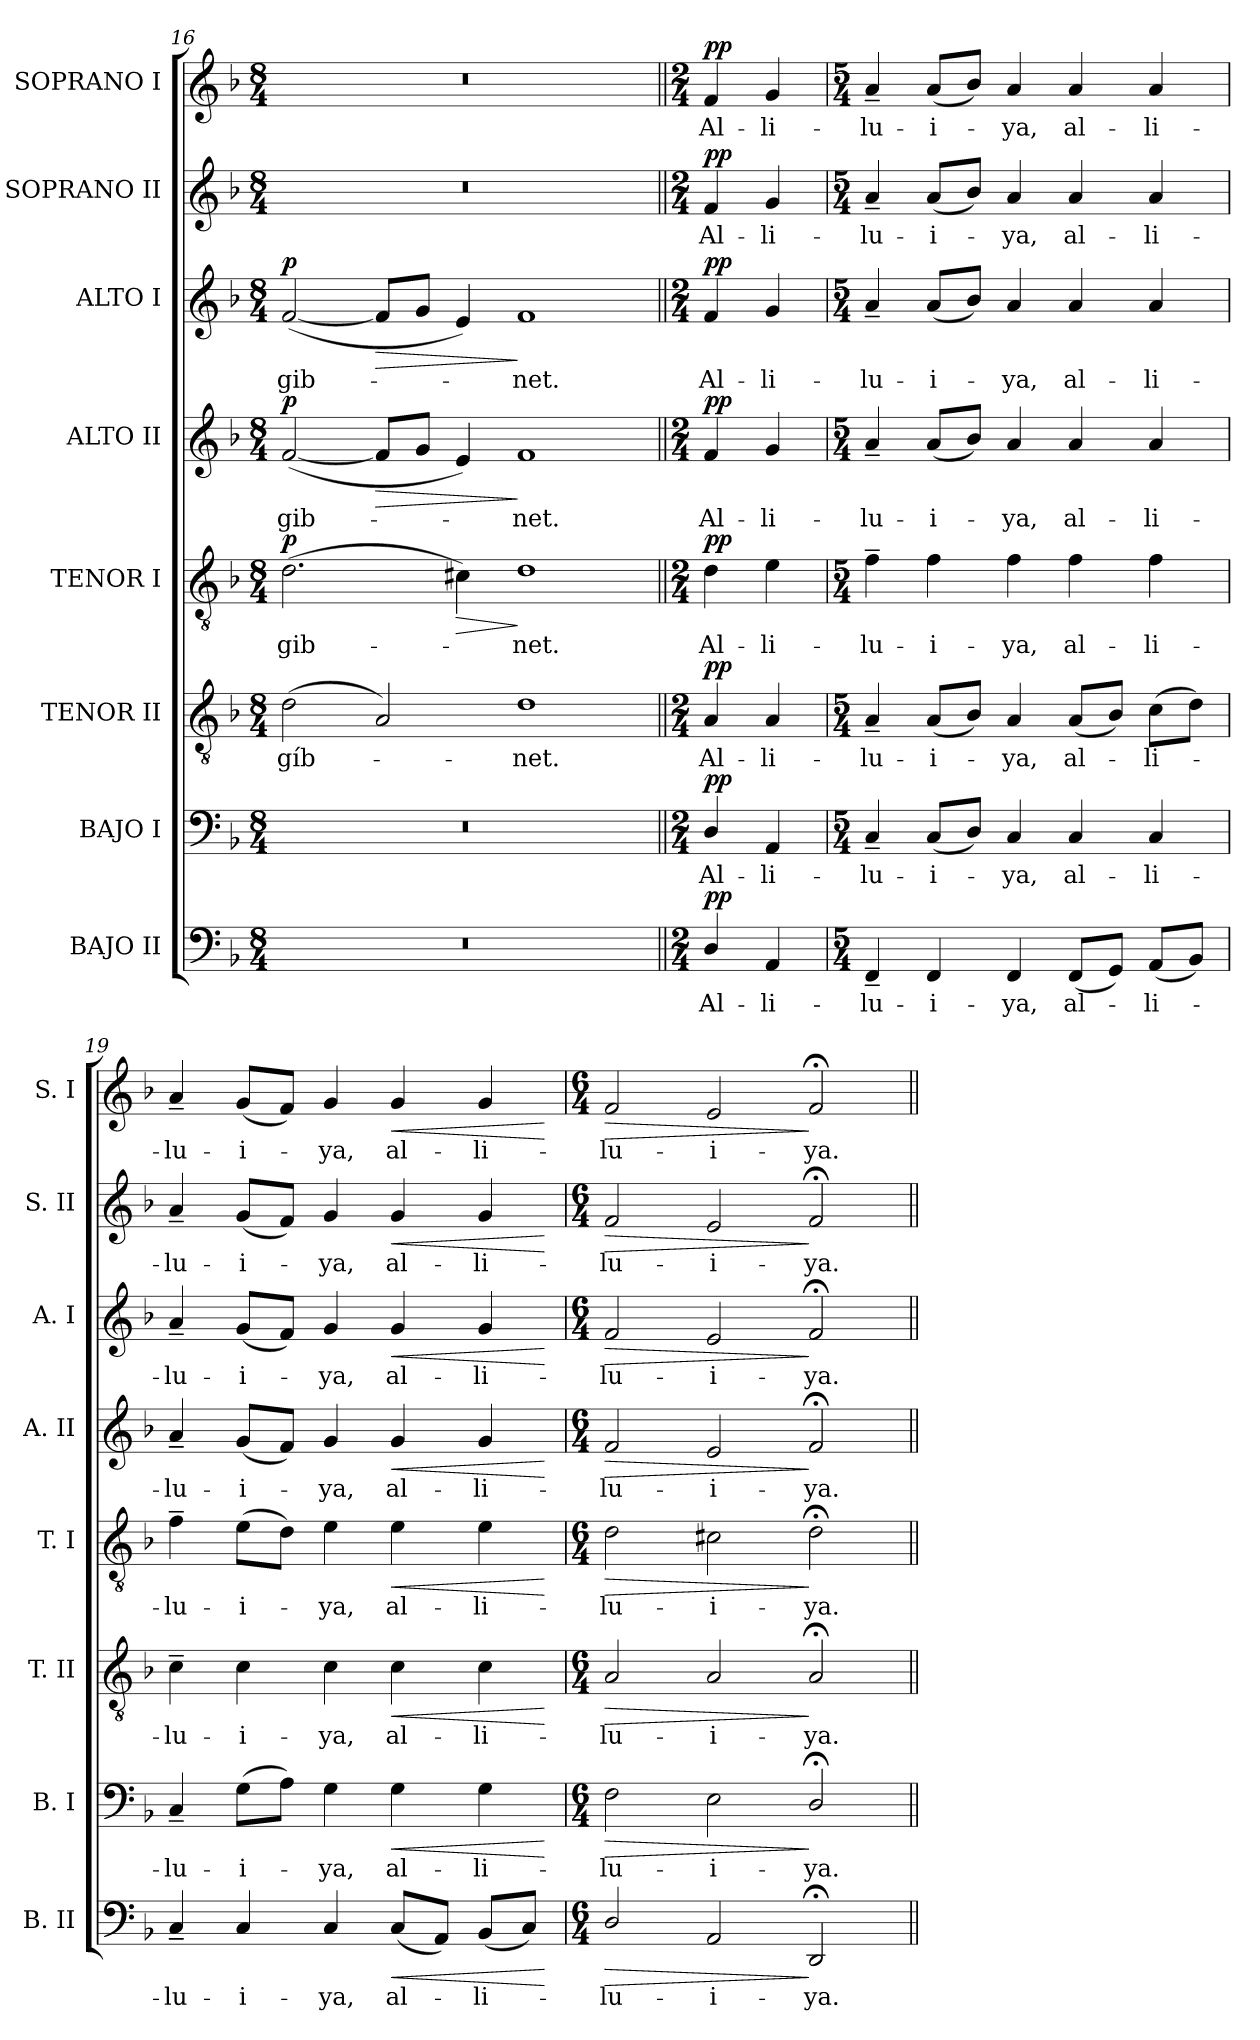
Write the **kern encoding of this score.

**kern	**text	**dynam	**kern	**text	**dynam	**kern	**text	**dynam	**kern	**text	**dynam	**kern	**text	**dynam	**kern	**text	**dynam	**kern	**text	**dynam	**kern	**text	**dynam
*part8	*part8	*part8	*part7	*part7	*part7	*part6	*part6	*part6	*part5	*part5	*part5	*part4	*part4	*part4	*part3	*part3	*part3	*part2	*part2	*part2	*part1	*part1	*part1
*staff8	*staff8	*staff8	*staff7	*staff7	*staff7	*staff6	*staff6	*staff6	*staff5	*staff5	*staff5	*staff4	*staff4	*staff4	*staff3	*staff3	*staff3	*staff2	*staff2	*staff2	*staff1	*staff1	*staff1
*I"BAJO II	*	*	*I"BAJO I	*	*	*I"TENOR II	*	*	*I"TENOR I	*	*	*I"ALTO II	*	*	*I"ALTO I	*	*	*I"SOPRANO II	*	*	*I"SOPRANO I	*	*
*I'B. II	*	*	*I'B. I	*	*	*I'T. II	*	*	*I'T. I	*	*	*I'A. II	*	*	*I'A. I	*	*	*I'S. II	*	*	*I'S. I	*	*
*clefF4	*	*	*clefF4	*	*	*clefGv2	*	*	*clefGv2	*	*	*clefG2	*	*	*clefG2	*	*	*clefG2	*	*	*clefG2	*	*
*	*	*	*	*	*	*ITrd7c12	*	*	*ITrd7c12	*	*	*	*	*	*	*	*	*	*	*	*	*	*
*k[b-]	*	*	*k[b-]	*	*	*k[b-]	*	*	*k[b-]	*	*	*k[b-]	*	*	*k[b-]	*	*	*k[b-]	*	*	*k[b-]	*	*
*F:	*	*	*F:	*	*	*F:	*	*	*F:	*	*	*F:	*	*	*F:	*	*	*F:	*	*	*F:	*	*
*M8/4	*	*	*M8/4	*	*	*M8/4	*	*	*M8/4	*	*	*M8/4	*	*	*M8/4	*	*	*M8/4	*	*	*M8/4	*	*
=16	=16	=16	=16	=16	=16	=16	=16	=16	=16	=16	=16	=16	=16	=16	=16	=16	=16	=16	=16	=16	=16	=16	=16
!LO:N:vis=1	!	!	!LO:N:vis=1	!	!	!	!LO:LY:b	!	!	!LO:LY:b	!LO:DY:a	!	!LO:LY:b	!LO:DY:a	!	!LO:LY:b	!LO:DY:a	!LO:N:vis=1	!	!	!LO:N:vis=1	!	!
0r	.	.	0r	.	.	(<2D\	-gíb-	.	(>2.D\	-gib-	p	(>[<2f/	-gib-	p	(>[<2f/	-gib-	p	0r	.	.	0r	.	.
!	!	!	!	!	!	!	!	!	!	!	!	!	!	!LO:HP:b	!	!	!LO:HP:b	!	!	!	!	!	!
.	.	.	.	.	.	2AA/)	.	.	.	.	.	8f/L]	.	>	8f/L]	.	>	.	.	.	.	.	.
.	.	.	.	.	.	.	.	.	.	.	.	8g/J	.	.	8g/J	.	.	.	.	.	.	.	.
!	!	!	!	!	!	!	!	!	!	!	!LO:HP:b	!	!	!	!	!	!	!	!	!	!	!	!
.	.	.	.	.	.	.	.	.	4C#X\)	.	>	4e/)	.	.	4e/)	.	.	.	.	.	.	.	.
!	!	!	!	!	!	!	!LO:LY:b	!	!	!LO:LY:b	!	!	!LO:LY:b	!	!	!LO:LY:b	!	!	!	!	!	!	!
.	.	.	.	.	.	1D	-net.	.	1D	-net.	]	1f	-net.	]	1f	-net.	]	.	.	.	.	.	.
!!LO:LB:g=z
=17||	=17||	=17||	=17||	=17||	=17||	=17||	=17||	=17||	=17||	=17||	=17||	=17||	=17||	=17||	=17||	=17||	=17||	=17||	=17||	=17||	=17||	=17||	=17||
*M2/4	*	*	*M2/4	*	*	*M2/4	*	*	*M2/4	*	*	*M2/4	*	*	*M2/4	*	*	*M2/4	*	*	*M2/4	*	*
!	!LO:LY:b	!LO:DY:a	!	!LO:LY:b	!LO:DY:a	!	!LO:LY:b	!LO:DY:a	!	!LO:LY:b	!LO:DY:a	!	!LO:LY:b	!LO:DY:a	!	!LO:LY:b	!LO:DY:a	!	!LO:LY:b	!LO:DY:a	!	!LO:LY:b	!LO:DY:a
4D/	Al-	pp	4D/	Al-	pp	4AA/	Al-	pp	4D\	Al-	pp	4f/	Al-	pp	4f/	Al-	pp	4f/	Al-	pp	4f/	Al-	pp
!	!LO:LY:b	!	!	!LO:LY:b	!	!	!LO:LY:b	!	!	!LO:LY:b	!	!	!LO:LY:b	!	!	!LO:LY:b	!	!	!LO:LY:b	!	!	!LO:LY:b	!
4AA/	-li-	.	4AA/	-li-	.	4AA/	-li-	.	4E\	-li-	.	4g/	-li-	.	4g/	-li-	.	4g/	-li-	.	4g/	-li-	.
=18	=18	=18	=18	=18	=18	=18	=18	=18	=18	=18	=18	=18	=18	=18	=18	=18	=18	=18	=18	=18	=18	=18	=18
*M5/4	*	*	*M5/4	*	*	*M5/4	*	*	*M5/4	*	*	*M5/4	*	*	*M5/4	*	*	*M5/4	*	*	*M5/4	*	*
!	!LO:LY:b	!	!	!LO:LY:b	!	!	!LO:LY:b	!	!	!LO:LY:b	!	!	!LO:LY:b	!	!	!LO:LY:b	!	!	!LO:LY:b	!	!	!LO:LY:b	!
4FF~</	-lu-	.	4C~</	-lu-	.	4AA~</	-lu-	.	4F~>\	-lu-	.	4a~</	-lu-	.	4a~</	-lu-	.	4a~</	-lu-	.	4a~</	-lu-	.
!	!LO:LY:b	!	!	!LO:LY:b	!	!	!LO:LY:b	!	!	!LO:LY:b	!	!	!LO:LY:b	!	!	!LO:LY:b	!	!	!LO:LY:b	!	!	!LO:LY:b	!
4FF/	-i-	.	(<8C/L	-i-	.	(<8AA/L	-i-	.	4F\	-i-	.	(<8a/L	-i-	.	(<8a/L	-i-	.	(<8a/L	-i-	.	(<8a/L	-i-	.
.	.	.	8D/J)	.	.	8BB-/J)	.	.	.	.	.	8b-/J)	.	.	8b-/J)	.	.	8b-/J)	.	.	8b-/J)	.	.
!	!LO:LY:b	!	!	!LO:LY:b	!	!	!LO:LY:b	!	!	!LO:LY:b	!	!	!LO:LY:b	!	!	!LO:LY:b	!	!	!LO:LY:b	!	!	!LO:LY:b	!
4FF/	-ya,	.	4C/	-ya,	.	4AA/	-ya,	.	4F\	-ya,	.	4a/	-ya,	.	4a/	-ya,	.	4a/	-ya,	.	4a/	-ya,	.
!	!LO:LY:b	!	!	!LO:LY:b	!	!	!LO:LY:b	!	!	!LO:LY:b	!	!	!LO:LY:b	!	!	!LO:LY:b	!	!	!LO:LY:b	!	!	!LO:LY:b	!
(<8FF/L	al-	.	4C/	al-	.	(<8AA/L	al-	.	4F\	al-	.	4a/	al-	.	4a/	al-	.	4a/	al-	.	4a/	al-	.
8GG/J)	.	.	.	.	.	8BB-/J)	.	.	.	.	.	.	.	.	.	.	.	.	.	.	.	.	.
!	!LO:LY:b	!	!	!LO:LY:b	!	!	!LO:LY:b	!	!	!LO:LY:b	!	!	!LO:LY:b	!	!	!LO:LY:b	!	!	!LO:LY:b	!	!	!LO:LY:b	!
(<8AA/L	-li-	.	4C/	-li-	.	(>8C\L	-li-	.	4F\	-li-	.	4a/	-li-	.	4a/	-li-	.	4a/	-li-	.	4a/	-li-	.
8BB-/J)	.	.	.	.	.	8D\J)	.	.	.	.	.	.	.	.	.	.	.	.	.	.	.	.	.
=19	=19	=19	=19	=19	=19	=19	=19	=19	=19	=19	=19	=19	=19	=19	=19	=19	=19	=19	=19	=19	=19	=19	=19
!	!LO:LY:b	!	!	!LO:LY:b	!	!	!LO:LY:b	!	!	!LO:LY:b	!	!	!LO:LY:b	!	!	!LO:LY:b	!	!	!LO:LY:b	!	!	!LO:LY:b	!
4C~</	-lu-	.	4C~</	-lu-	.	4C~>\	-lu-	.	4F~>\	-lu-	.	4a~</	-lu-	.	4a~</	-lu-	.	4a~</	-lu-	.	4a~</	-lu-	.
!	!LO:LY:b	!	!	!LO:LY:b	!	!	!LO:LY:b	!	!	!LO:LY:b	!	!	!LO:LY:b	!	!	!LO:LY:b	!	!	!LO:LY:b	!	!	!LO:LY:b	!
4C/	-i-	.	(>8G\L	-i-	.	4C\	-i-	.	(>8E\L	-i-	.	(<8g/L	-i-	.	(<8g/L	-i-	.	(<8g/L	-i-	.	(<8g/L	-i-	.
.	.	.	8A\J)	.	.	.	.	.	8D\J)	.	.	8f/J)	.	.	8f/J)	.	.	8f/J)	.	.	8f/J)	.	.
!	!LO:LY:b	!	!	!LO:LY:b	!	!	!LO:LY:b	!	!	!LO:LY:b	!	!	!LO:LY:b	!	!	!LO:LY:b	!	!	!LO:LY:b	!	!	!LO:LY:b	!
4C/	-ya,	.	4G\	-ya,	.	4C\	-ya,	.	4E\	-ya,	.	4g/	-ya,	.	4g/	-ya,	.	4g/	-ya,	.	4g/	-ya,	.
!	!LO:LY:b	!LO:HP:b	!	!LO:LY:b	!LO:HP:b	!	!LO:LY:b	!LO:HP:b	!	!LO:LY:b	!LO:HP:b	!	!LO:LY:b	!LO:HP:b	!	!LO:LY:b	!LO:HP:b	!	!LO:LY:b	!LO:HP:b	!	!LO:LY:b	!LO:HP:b
(<8C/L	al-	<	4G\	al-	<	4C\	al-	<	4E\	al-	<	4g/	al-	<	4g/	al-	<	4g/	al-	<	4g/	al-	<
8AA/J)	.	.	.	.	.	.	.	.	.	.	.	.	.	.	.	.	.	.	.	.	.	.	.
!	!LO:LY:b	!	!	!LO:LY:b	!	!	!LO:LY:b	!	!	!LO:LY:b	!	!	!LO:LY:b	!	!	!LO:LY:b	!	!	!LO:LY:b	!	!	!LO:LY:b	!
(<8BB-/L	-li-	.	4G\	-li-	.	4C\	-li-	.	4E\	-li-	.	4g/	-li-	.	4g/	-li-	.	4g/	-li-	.	4g/	-li-	.
8C/J)	.	.	.	.	.	.	.	.	.	.	.	.	.	.	.	.	.	.	.	.	.	.	.
.	.	[	.	.	[	.	.	[	.	.	[	.	.	[	.	.	[	.	.	[	.	.	[
=20	=20	=20	=20	=20	=20	=20	=20	=20	=20	=20	=20	=20	=20	=20	=20	=20	=20	=20	=20	=20	=20	=20	=20
*M6/4	*	*	*M6/4	*	*	*M6/4	*	*	*M6/4	*	*	*M6/4	*	*	*M6/4	*	*	*M6/4	*	*	*M6/4	*	*
!	!LO:LY:b	!LO:HP:b	!	!LO:LY:b	!LO:HP:b	!	!LO:LY:b	!LO:HP:b	!	!LO:LY:b	!LO:HP:b	!	!LO:LY:b	!LO:HP:b	!	!LO:LY:b	!LO:HP:b	!	!LO:LY:b	!LO:HP:b	!	!LO:LY:b	!LO:HP:b
2D/	-lu-	>	2F\	-lu-	>	2AA/	-lu-	>	2D\	-lu-	>	2f/	-lu-	>	2f/	-lu-	>	2f/	-lu-	>	2f/	-lu-	>
!	!LO:LY:b	!	!	!LO:LY:b	!	!	!LO:LY:b	!	!	!LO:LY:b	!	!	!LO:LY:b	!	!	!LO:LY:b	!	!	!LO:LY:b	!	!	!LO:LY:b	!
2AA/	-i-	.	2E\	-i-	.	2AA/	-i-	.	2C#X\	-i-	.	2e/	-i-	.	2e/	-i-	.	2e/	-i-	.	2e/	-i-	.
!	!LO:LY:b	!	!	!LO:LY:b	!	!	!LO:LY:b	!	!	!LO:LY:b	!	!	!LO:LY:b	!	!	!LO:LY:b	!	!	!LO:LY:b	!	!	!LO:LY:b	!
2DD;</	-ya.	]	2D;</	-ya.	]	2AA;</	-ya.	]	2D;<\	-ya.	]	2f;</	-ya.	]	2f;</	-ya.	]	2f;</	-ya.	]	2f;</	-ya.	]
=||	=||	=||	=||	=||	=||	=||	=||	=||	=||	=||	=||	=||	=||	=||	=||	=||	=||	=||	=||	=||	=||	=||	=||
*-	*-	*-	*-	*-	*-	*-	*-	*-	*-	*-	*-	*-	*-	*-	*-	*-	*-	*-	*-	*-	*-	*-	*-
